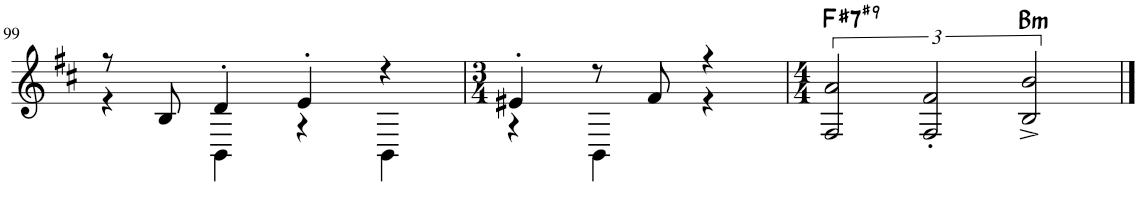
**kern	**harte
*part1	*part1
*staff1	*
*I"Piano	*
*I'Pno.	*
!!LO:PB:g=z
*clefG2	*
*k[f#c#]	*
*M4/4	*
*met(c)	*
=99	=99
*^	*
8r	4r	.
8B/	.	.
4d'/	4BB\	.
4e'/	4r	.
4r	4BB\	.
=100	=100	=100
*M3/4	*	*
4e#X'/	4r	.
8r	4BB\	.
8f#/	.	.
4r	4r	.
*v	*v	*
=101	=101
*M4/4	*
*^	*
!	!	!LO:H:kt=7
*v	*v	*
3F#/ 3a/	F#:7(#9)
3F#/' 3f#/'	.
!	!LO:H:kt=m
3B/^ 3b/^	B:min
==	==
*-	*-
